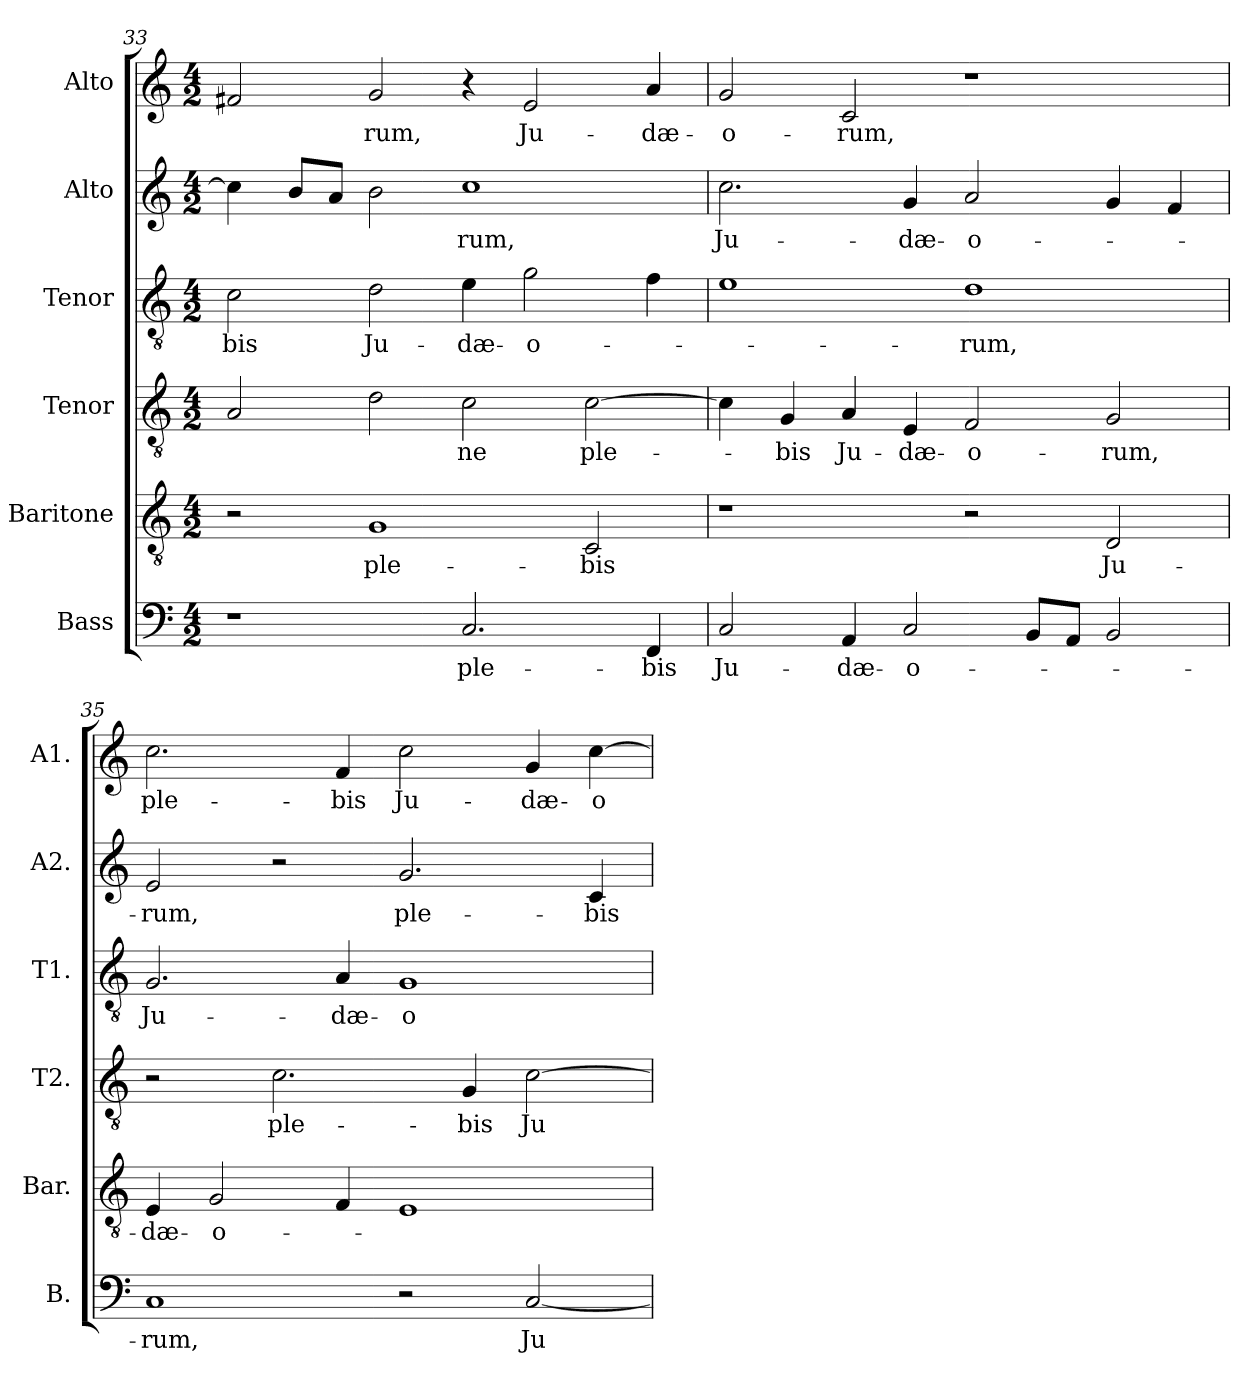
**kern	**text	**kern	**text	**kern	**text	**kern	**text	**kern	**text	**kern	**text
*part6	*part6	*part5	*part5	*part4	*part4	*part3	*part3	*part2	*part2	*part1	*part1
*staff6	*staff6	*staff5	*staff5	*staff4	*staff4	*staff3	*staff3	*staff2	*staff2	*staff1	*staff1
*I"Bass	*	*I"Baritone	*	*I"Tenor	*	*I"Tenor	*	*I"Alto	*	*I"Alto	*
*I'B.	*	*I'Bar.	*	*I'T2.	*	*I'T1.	*	*I'A2.	*	*I'A1.	*
!!LO:LB:g=z
*clefF4	*	*clefGv2	*	*clefGv2	*	*clefGv2	*	*clefG2	*	*clefG2	*
*	*	*ITrd7c12	*	*ITrd7c12	*	*ITrd7c12	*	*	*	*	*
*k[]	*	*k[]	*	*k[]	*	*k[]	*	*k[]	*	*k[]	*
*C:	*	*C:	*	*C:	*	*C:	*	*C:	*	*C:	*
*M4/2	*	*M4/2	*	*M4/2	*	*M4/2	*	*M4/2	*	*M4/2	*
=33	=33	=33	=33	=33	=33	=33	=33	=33	=33	=33	=33
!	!	!	!	!	!	!	!LO:LY:b:color=#000000	!	!	!	!
1r	.	2r	.	2AAi/	.	2Ci\	-bis	4cci\]	.	2f#Xi/	.
.	.	.	.	.	.	.	.	8bi/L	.	.	.
.	.	.	.	.	.	.	.	8ai/J	.	.	.
!	!	!	!LO:LY:b:color=#000000	!	!	!	!	!	!	!	!
!	!	!	!	!	!	!	!LO:LY:b:color=#000000	!	!	!	!
!	!	!	!	!	!	!	!	!	!	!	!LO:LY:b:color=#000000
.	.	1GGi	ple-	2Di\	.	2Di\	Ju-	2bi\	.	2gi/	-rum,
!	!LO:LY:b:color=#000000	!	!	!	!	!	!	!	!	!	!
!	!	!	!	!	!LO:LY:b:color=#000000	!	!	!	!	!	!
!	!	!	!	!	!	!	!LO:LY:b:color=#000000	!	!	!	!
!	!	!	!	!	!	!	!	!	!LO:LY:b:color=#000000	!	!
2.Ci/	ple-	.	.	2Ci\	-ne	4Ei\	-dæ-	1cci	-rum,	4r	.
!	!	!	!	!	!	!	!LO:LY:b:color=#000000	!	!	!	!
!	!	!	!	!	!	!	!	!	!	!	!LO:LY:b:color=#000000
.	.	.	.	.	.	2Gi\	-o-	.	.	2ei/	Ju-
!	!	!	!LO:LY:b:color=#000000	!	!	!	!	!	!	!	!
!	!	!	!	!	!LO:LY:b:color=#000000	!	!	!	!	!	!
.	.	2CCi/	-bis	[2Ci\	ple-	.	.	.	.	.	.
!	!LO:LY:b:color=#000000	!	!	!	!	!	!	!	!	!	!
!	!	!	!	!	!	!	!	!	!	!	!LO:LY:b:color=#000000
4FFi/	-bis	.	.	.	.	4Fi\	.	.	.	4ai/	-dæ-
=34	=34	=34	=34	=34	=34	=34	=34	=34	=34	=34	=34
!	!LO:LY:b:color=#000000	!	!	!	!	!	!	!	!	!	!
!	!	!	!	!	!	!	!	!	!LO:LY:b:color=#000000	!	!
!	!	!	!	!	!	!	!	!	!	!	!LO:LY:b:color=#000000
2Ci/	Ju-	1r	.	4Ci\]	.	1Ei	.	2.cci\	Ju-	2gi/	-o-
!	!	!	!	!	!LO:LY:b:color=#000000	!	!	!	!	!	!
.	.	.	.	4GGi/	-bis	.	.	.	.	.	.
!	!LO:LY:b:color=#000000	!	!	!	!	!	!	!	!	!	!
!	!	!	!	!	!LO:LY:b:color=#000000	!	!	!	!	!	!
!	!	!	!	!	!	!	!	!	!	!	!LO:LY:b:color=#000000
4AAi/	-dæ-	.	.	4AAi/	Ju-	.	.	.	.	2ci/	-rum,
!	!LO:LY:b:color=#000000	!	!	!	!	!	!	!	!	!	!
!	!	!	!	!	!LO:LY:b:color=#000000	!	!	!	!	!	!
!	!	!	!	!	!	!	!	!	!LO:LY:b:color=#000000	!	!
2Ci/	-o-	.	.	4EEi/	-dæ-	.	.	4gi/	-dæ-	.	.
!	!	!	!	!	!LO:LY:b:color=#000000	!	!	!	!	!	!
!	!	!	!	!	!	!	!LO:LY:b:color=#000000	!	!	!	!
!	!	!	!	!	!	!	!	!	!LO:LY:b:color=#000000	!	!
.	.	2r	.	2FFi/	-o-	1Di	-rum,	2ai/	-o-	1r	.
8BBi/L	.	.	.	.	.	.	.	.	.	.	.
8AAi/J	.	.	.	.	.	.	.	.	.	.	.
!	!	!	!LO:LY:b:color=#000000	!	!	!	!	!	!	!	!
!	!	!	!	!	!LO:LY:b:color=#000000	!	!	!	!	!	!
2BBi/	.	2DDi/	Ju-	2GGi/	-rum,	.	.	4gi/	.	.	.
.	.	.	.	.	.	.	.	4fi/	.	.	.
=35	=35	=35	=35	=35	=35	=35	=35	=35	=35	=35	=35
!	!LO:LY:b:color=#000000	!	!	!	!	!	!	!	!	!	!
!	!	!	!LO:LY:b:color=#000000	!	!	!	!	!	!	!	!
!	!	!	!	!	!	!	!LO:LY:b:color=#000000	!	!	!	!
!	!	!	!	!	!	!	!	!	!LO:LY:b:color=#000000	!	!
!	!	!	!	!	!	!	!	!	!	!	!LO:LY:b:color=#000000
1Ci	-rum,	4EEi/	-dæ-	2r	.	2.GGi/	Ju-	2ei/	-rum,	2.cci\	ple-
!	!	!	!LO:LY:b:color=#000000	!	!	!	!	!	!	!	!
.	.	2GGi/	-o-	.	.	.	.	.	.	.	.
!	!	!	!	!	!LO:LY:b:color=#000000	!	!	!	!	!	!
.	.	.	.	2.Ci\	ple-	.	.	2r	.	.	.
!	!	!	!	!	!	!	!LO:LY:b:color=#000000	!	!	!	!
!	!	!	!	!	!	!	!	!	!	!	!LO:LY:b:color=#000000
.	.	4FFi/	.	.	.	4AAi/	-dæ-	.	.	4fi/	-bis
!	!	!	!	!	!	!	!LO:LY:b:color=#000000	!	!	!	!
!	!	!	!	!	!	!	!	!	!LO:LY:b:color=#000000	!	!
!	!	!	!	!	!	!	!	!	!	!	!LO:LY:b:color=#000000
2r	.	1EEi	.	.	.	1GGi	-o-	2.gi/	ple-	2cci\	Ju-
!	!	!	!	!	!LO:LY:b:color=#000000	!	!	!	!	!	!
.	.	.	.	4GGi/	-bis	.	.	.	.	.	.
!	!LO:LY:b:color=#000000	!	!	!	!	!	!	!	!	!	!
!	!	!	!	!	!LO:LY:b:color=#000000	!	!	!	!	!	!
!	!	!	!	!	!	!	!	!	!	!	!LO:LY:b:color=#000000
[2Ci/	Ju-	.	.	[2Ci\	Ju-	.	.	.	.	4gi/	-dæ-
!	!	!	!	!	!	!	!	!	!LO:LY:b:color=#000000	!	!
!	!	!	!	!	!	!	!	!	!	!	!LO:LY:b:color=#000000
.	.	.	.	.	.	.	.	4ci/	-bis	[4cci\	-o-
=	=	=	=	=	=	=	=	=	=	=	=
*-	*-	*-	*-	*-	*-	*-	*-	*-	*-	*-	*-
